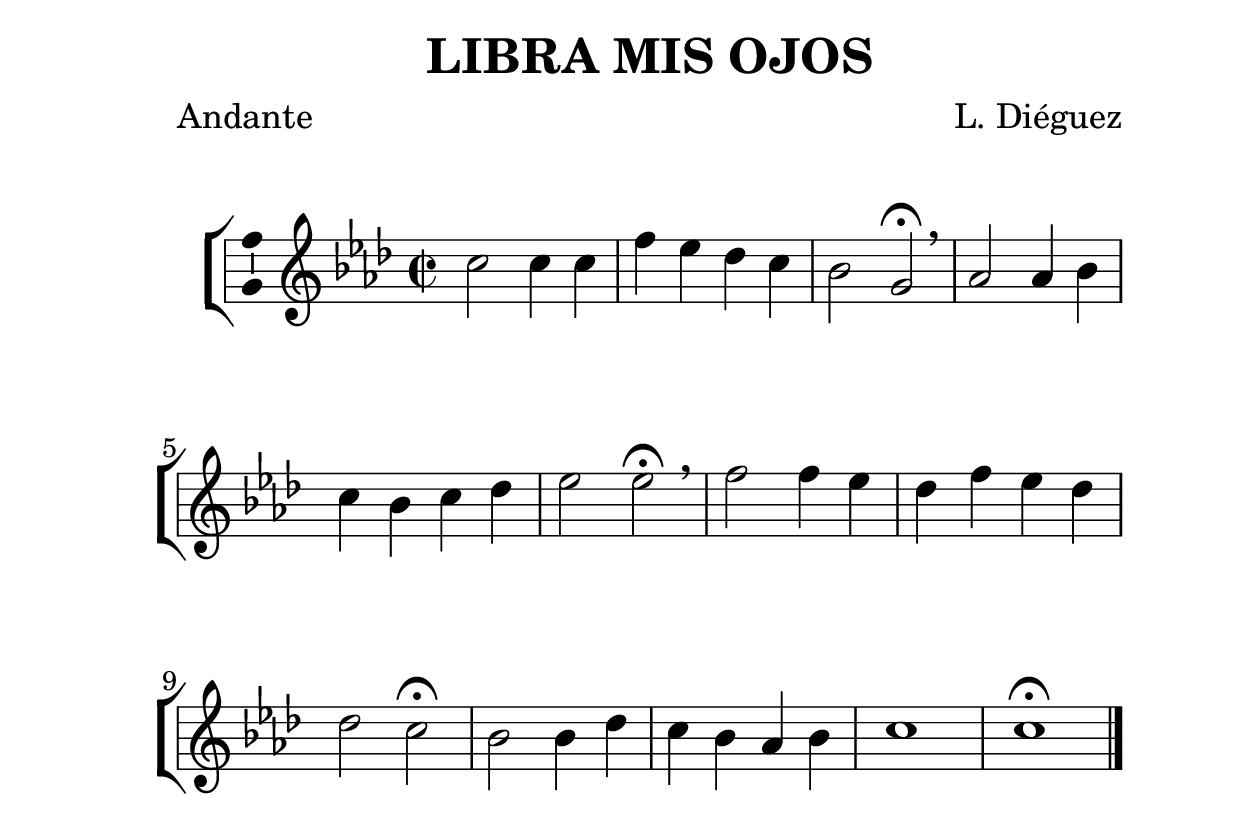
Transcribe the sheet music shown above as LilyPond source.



%versión de lilypond para la que se ha escrito esta partitura:
\version "2.16.0"

	%Tamaño papel
	#(set-default-paper-size "a4")
	%Tamaño partitura
	#(set-global-staff-size 30)
	%No responde al pulsar sobre una nota
	#(ly:set-option 'point-and-click #f)

%parámetros del encabezamiento:
\header {
	%title = "LIBRA MIS OJOS"
	title = \markup{\fontsize #-1 "LIBRA MIS OJOS"}
	subtitle = ""
	composer = "L. Diéguez"
	poet = "Andante"
	meter = ""
	arranger = ""
%	tagline="Monasterio de la Madre de Dios. Buenafuente del Sistal."
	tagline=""
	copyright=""
	tiempo = ""
	usos = ""
	letra = "Libra mis ojos de la muerte dales la luz que es su destino. Yo como el ciego del camino pido un milagro para verte. Haz de esta piedra de mis manos una herramienta constructiva; cura su fiebre posesiva y ábrela al bien de mis hermanos. Que yo comprenda, Señor mío, al que se queja y retrocede; que el corazón no se me quede desentendidamente frío. Guarda mi fe del enemigo (¡tantos me dicen que estás muerto!). Tú que conoces el desierto dame tu mano y ven conmigo."
	}

%parámetros asociados al papel:
\paper  {
	oddHeaderMarkup = \markup {\fill-line { \on-the-fly #not-first-page \fromproperty #'header:title \on-the-fly #not-first-page \fromproperty #'header:composer }}
	evenHeaderMarkup = \markup {\fill-line { \fromproperty #'header:composer \fromproperty #'header:title }}
	#(set-paper-size "a4")
	print-page-number = ##f
	first-page-number = 1
	print-first-page-number = ##f
%	head-separation = 3.0 \cm
	top-margin = 2.0 \cm
	bottom-margin = 0.0\cm
%%%	bottom-margin = -2.0\cm
	left-margin = 3.0 \cm
	line-width = 16.0 \cm
	indent = 8\mm
	interscoreline = 2.\mm
	between-system-space = 15\mm
%	para que las partituras no llenen la hoja:
	ragged-bottom = ##t
%	idem para la última hoja:
	ragged-last-bottom = ##f
%	para que las partituras llenen el ancho del papel:
	ragged-last = ##f
	after-title-space = 2.5 \cm
%page-count=1
%system-count=4

	%Flexible Vertical Spacing
%	markup-markup-spacing =
%	#'((basic-distance . 15) (minimum-distance . 15) (padding . 3))
	markup-system-spacing =
	#'((basic-distance . 15) (minimum-distance . 15) (padding . 3))
	system-system-spacing =
	#'((basic-distance . 15) (minimum-distance . 15) (padding . 3))
	score-system-spacing =
	#'((basic-distance . 15) (minimum-distance . 15) (padding . 5))
%	top-system-spacing = % header
%	#'((basic-distance . 8) (minimum-distance . 0) (padding . 0))
%	top-markup-spacing =
%	#'((basic-distance . 20) (minimum-distance . 20) (padding . 0))
	last-bottom-spacing = % footer
	#'((basic-distance . 5) (minimum-distance . 5) (padding . 0))
%	score-markup-spacing =
%	#'((basic-distance . 16) (minimum-distance . 13) (padding . 0))

	}


%parámetros que afectan a toda la partitura:
global =  {
	%clave de sol (G):
	\clef G
	%armadura:
%%%	\transpose a b
	\key aes \major
	\tempo 4=80
	\set Score.tempoHideNote = ##t
	}


melodia =
%%%	\transpose a b
{
	\relative c'' {

\time 2/2

\phrasingSlurDashed

c2 c4 c
f4 ees des c
bes2 g \fermata \breathe
aes2 aes4 bes
c4 bes c des
ees2 ees \fermata \breathe
f2 f4 ees
des4 f ees des
des2 c \fermata
bes2 bes4 des
c4 bes aes bes
c1
c1 \fermata

\bar "|."
}
}


texto = \lyricmode {
\set stanza =#"1. " Li -- bra mis o -- jos de la muer -- te
da -- les la luz que~es su des -- ti -- no.
Yo co -- mo~el cie -- go del ca -- mi -- no
pi -- do~un mi -- la -- gro pa -- ra ver -- te.
	}

textodos = \lyricmode {
\set stanza =#"2. " Haz de~es -- ta pie -- dra de mis ma -- nos
u -- na~he -- rra -- mien -- ta cons -- truc -- ti -- va;
cu -- ra su fie -- bre po -- se -- si -- va
y~á -- bre -- la~al bien de mis her -- ma -- nos.
	}

textotres = \lyricmode {
\set stanza =#"3. " Que yo com -- pren -- da, Se -- ñor mí -- o,
al que se que -- ja~y re -- tro -- ce -- de;
que~el co -- ra -- zón no se me que -- de
de -- sen -- ten -- di -- da -- men -- te frí -- o.
	}

textocuatro = \lyricmode {
\set stanza =#"4. " Guar -- da mi fe del e -- ne -- mi -- go
(¡tan -- tos me di -- cen que~es -- tás muer -- to!).
Tú que co -- no -- ces el de -- sier -- to
da -- me tu ma -- no~y ven con -- mi -- go.
	}


vozStaff = \context Voice = vozStaff
\with {\consists "Ambitus_engraver"}
<<
	\set Staff.instrumentName = ""
	\set Staff.shortInstrumentName = ""
	\set Staff.midiInstrument = #"acoustic grand"
	\set Staff.midiMinimumVolume = #0.7
	\set Staff.midiMaximumVolume = #0.9
	\global
	\melodia
	>>


textoStaff = \context Lyrics = textoStaff <<
%	\set vocalName =#"1. "
	\set shortVocalName =#"1. "
	\lyricsto vozStaff \texto
	>>

textodosStaff = \context Lyrics = textodosStaff <<
%	\set vocalName =#"2. "
	\set shortVocalName =#"2. "
	\lyricsto vozStaff \textodos
	>>

textotresStaff = \context Lyrics = textotresStaff <<
%	\set vocalName =#"3. "
	\set shortVocalName =#"3. "
	\lyricsto vozStaff \textotres
	>>

textocuatroStaff = \context Lyrics = textocuatroStaff <<
%	\set vocalName =#"4. "
	\set shortVocalName =#"4. "
	\lyricsto vozStaff \textocuatro
	>>


\book {
	\score {
		\context ChoirStaff {
			\override StaffGroup.SystemStartBracket #'collapse-height = #1
			\override Score.SystemStartBar #'collapse-height = #1
			<<
			\vozStaff
			\textoStaff
			\textodosStaff
			\textotresStaff
			\textocuatroStaff
			>>
		}
		\layout {
	    		\context {
				\Lyrics
				%\override LyricText #'font-size = #2
				}
	   		\context {
				\Score
				%\override StaffSymbol #'staff-space = #(magstep +3)
%%%				\override InstrumentName #'X-offset = #1.5
				\override InstrumentName #'X-offset = #3.5
				\override InstrumentName #'font-series = #'bold
				}
%%%			\context {
%%%				\Staff
%%%				\remove "Time_signature_engraver"
%%%				\override BarLine #'transparent = ##t
%%%				}
			}
		}
	\score {
		\context ChoirStaff {
			\override StaffGroup.SystemStartBracket #'collapse-height = #1
			\override Score.SystemStartBar #'collapse-height = #1
			<<
			\vozStaff
			>>
		}
		\midi {
	  		\context {
	  			\Score
				tempoWholesPerMinute = #(ly:make-moment 70 4)
				}
			}
		}
}


